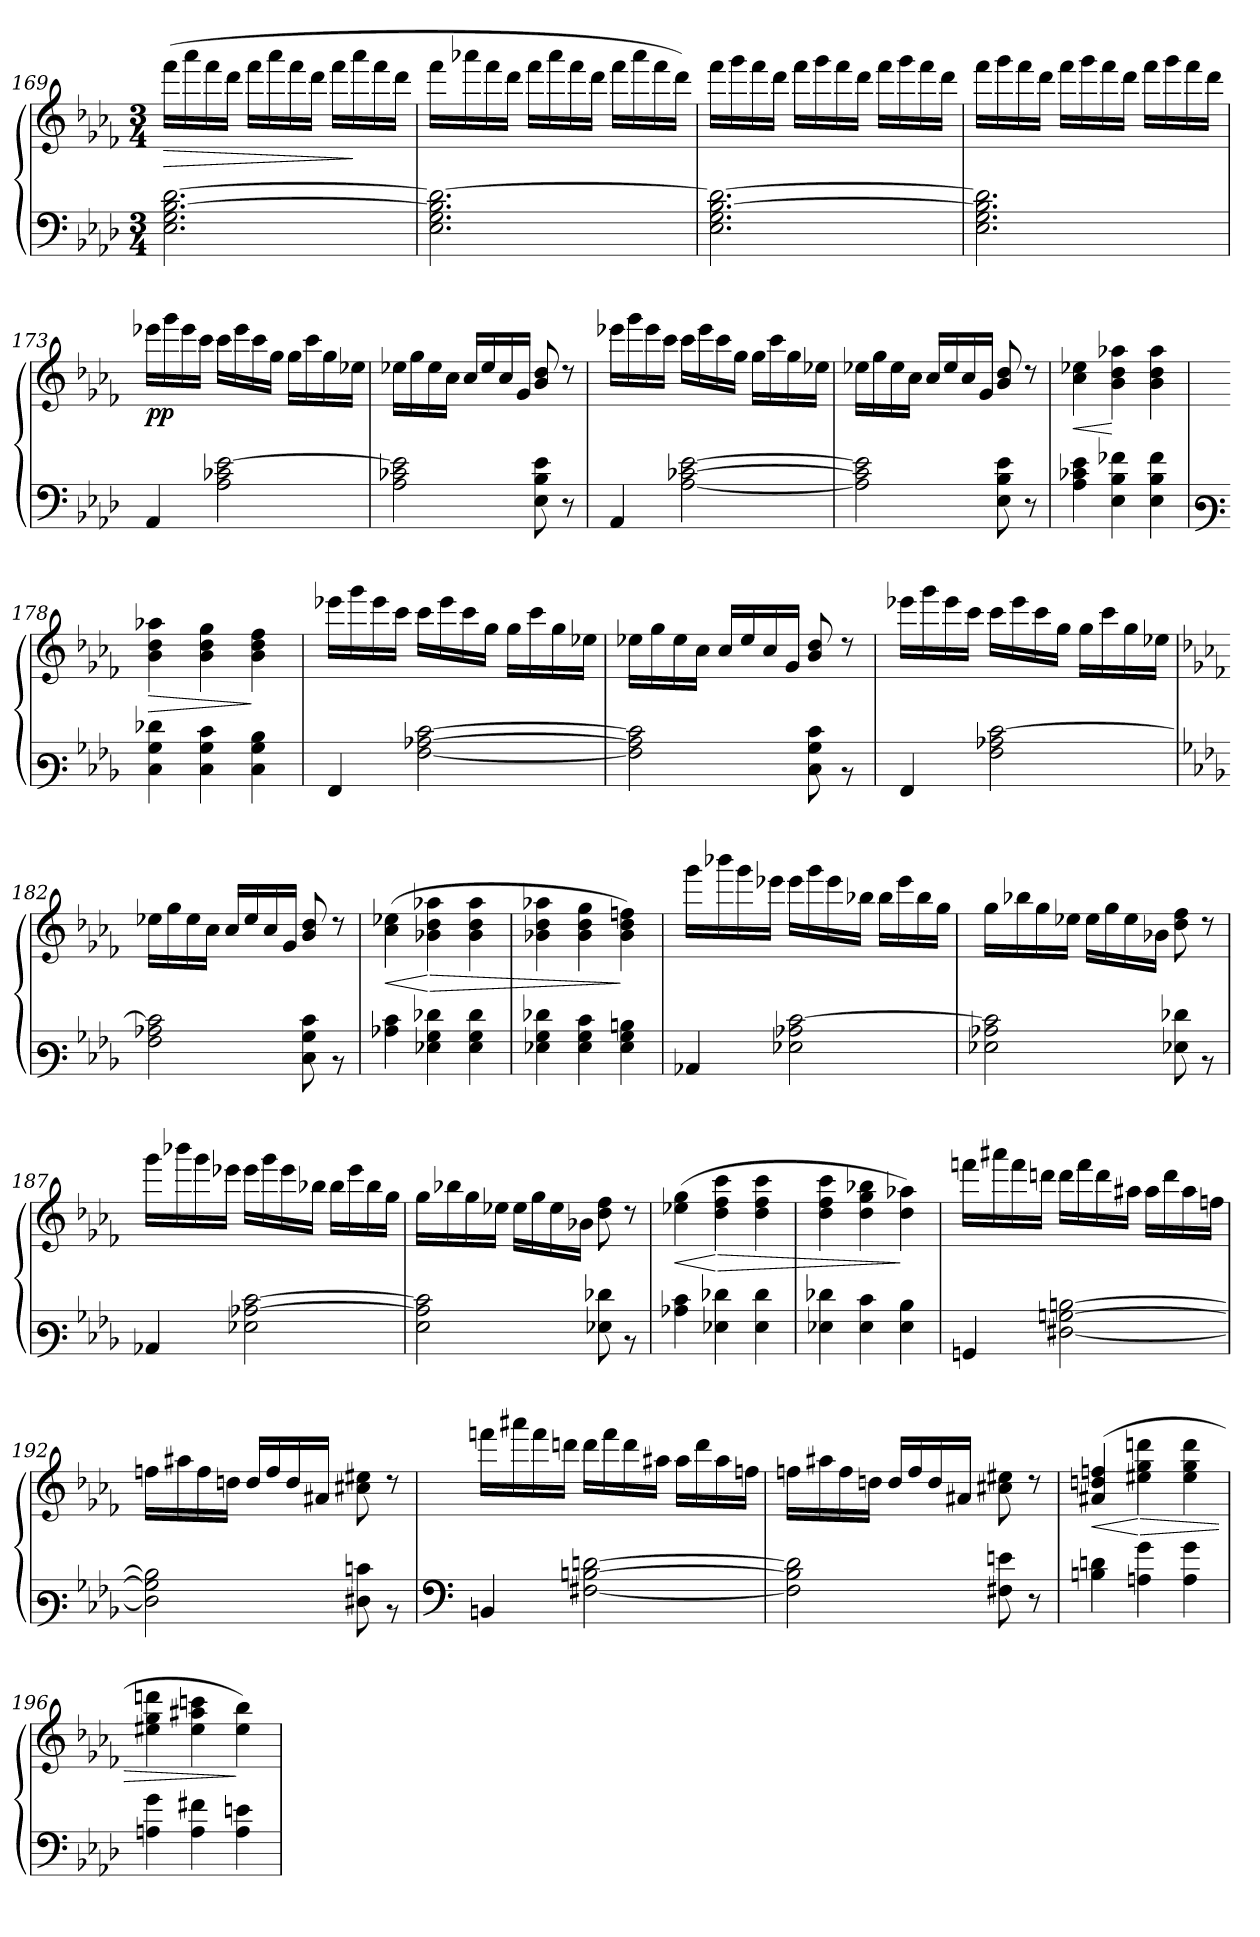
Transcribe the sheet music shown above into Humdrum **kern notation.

**kern	**kern	**dynam
*part1	*part1	*part1
*staff2	*staff1	*staff1/2
*clefF4	*clefG3	*
*k[b-e-a-d-]	*k[b-e-a-d-]	*
*M3/4	*M3/4	*
=169	=169	=169
!	!	!LO:HP:b
2.E-\ 2.G\ [>2.B-\ [>2.d-\	(>16ddd-\LL	>
.	16fff\	.
.	16ddd-\	.
.	16bb-\JJ	.
.	16ddd-\LL	.
.	16fff\	.
.	16ddd-\	.
.	16bb-\JJ	.
.	16ddd-\LL	.
.	16fff\	]
.	16ddd-\	.
.	16bb-\JJ	.
=170	=170	=170
2.E-\ 2.G\ 2.B-\] 2.d-\_>	16ddd-\LL	.
.	16fff-X\	.
.	16ddd-\	.
.	16bb-\JJ	.
.	16ddd-\LL	.
.	16fff-\	.
.	16ddd-\	.
.	16bb-\JJ	.
.	16ddd-\LL	.
.	16fff-\	.
.	16ddd-\	.
.	16bb-\JJ)	.
!!LO:LB:g=z
=171	=171	=171
2.E-\ 2.G\ [>2.B-\ 2.d-\_>	16ddd-\LL	.
.	16eee-\	.
.	16ddd-\	.
.	16bb-\JJ	.
.	16ddd-\LL	.
.	16eee-\	.
.	16ddd-\	.
.	16bb-\JJ	.
.	16ddd-\LL	.
.	16eee-\	.
.	16ddd-\	.
.	16bb-\JJ	.
=172	=172	=172
2.E-\ 2.G\ 2.B-\] 2.d-\]	16ddd-\LL	.
.	16eee-\	.
.	16ddd-\	.
.	16bb-\JJ	.
.	16ddd-\LL	.
.	16eee-\	.
.	16ddd-\	.
.	16bb-\JJ	.
.	16ddd-\LL	.
.	16eee-\	.
.	16ddd-\	.
.	16bb-\JJ	.
=173	=173	=173
!	!	!LO:DY:b
4AA-/	16ccc-X\LL	pp
.	16eee-\	.
.	16ccc-\	.
.	16aa-\JJ	.
2A-\ 2c-X\ [>2e-\	16aa-\LL	.
.	16ccc-\	.
.	16aa-\	.
.	16ee-\JJ	.
.	16ee-\LL	.
.	16aa-\	.
.	16ee-\	.
.	16cc-X\JJ	.
!!LO:LB:g=z
=174	=174	=174
2A-\ 2c-X\ 2e-\]	16cc-X\LL	.
.	16ee-\	.
.	16cc-\	.
.	16a-\JJ	.
.	16a-/LL	.
.	16cc-/	.
.	16a-/	.
.	16e-/JJ	.
8E-\ 8B-\ 8e-\	8g/ 8b-/	.
8r	8rb	.
=175	=175	=175
4AA-/	16ccc-X\LL	.
.	16eee-\	.
.	16ccc-\	.
.	16aa-\JJ	.
[<2A-\ [>2c-X\ [>2e-\	16aa-\LL	.
.	16ccc-\	.
.	16aa-\	.
.	16ee-\JJ	.
.	16ee-\LL	.
.	16aa-\	.
.	16ee-\	.
.	16cc-X\JJ	.
=176	=176	=176
2A-\] 2c-\] 2e-\]	16cc-X\LL	.
.	16ee-\	.
.	16cc-\	.
.	16a-\JJ	.
.	16a-/LL	.
.	16cc-/	.
.	16a-/	.
.	16e-/JJ	.
8E-\ 8B-\ 8e-\	8g/ 8b-/	.
8r	8rb	.
=177	=177	=177
!	!	!LO:HP:b
4A-\ 4c-X\ 4e-\	4a-\ 4cc-X\	<
4E-\ 4B-\ 4f-X\	4g\ 4b-\ 4ff-X\	[
4E-\ 4B-\ 4f-\	4g\ 4b-\ 4ff-\	.
!!LO:LB:g=z
=178	=178	=178
*clefF3	*	*
!	!	!LO:HP:b
4E-\ 4B-\ 4f-X\	4g\ 4b-\ 4ff-X\	>
4E-\ 4B-\ 4e-\	4g\ 4b-\ 4ee-\	.
4E-\ 4B-\ 4d-\	4g\ 4b-\ 4dd-\	]
=179	=179	=179
4AA-/	16ccc-X\LL	.
.	16eee-\	.
.	16ccc-\	.
.	16aa-\JJ	.
[<2A-\ [>2c-X\ [>2e-\	16aa-\LL	.
.	16ccc-\	.
.	16aa-\	.
.	16ee-\JJ	.
.	16ee-\LL	.
.	16aa-\	.
.	16ee-\	.
.	16cc-X\JJ	.
=180	=180	=180
2A-\] 2c-\] 2e-\]	16cc-X\LL	.
.	16ee-\	.
.	16cc-\	.
.	16a-\JJ	.
.	16a-/LL	.
.	16cc-/	.
.	16a-/	.
.	16e-/JJ	.
8E-\ 8B-\ 8e-\	8g/ 8b-/	.
8rD	8rb	.
=181	=181	=181
4AA-/	16ccc-X\LL	.
.	16eee-\	.
.	16ccc-\	.
.	16aa-\JJ	.
2A-\ 2c-X\ [>2e-\	16aa-\LL	.
.	16ccc-\	.
.	16aa-\	.
.	16ee-\JJ	.
.	16ee-\LL	.
.	16aa-\	.
.	16ee-\	.
.	16cc-X\JJ	.
!!LO:PB:g=z
=182	=182	=182
*k[b-e-a-d-]	*k[b-e-a-d-]	*
2A-\ 2c-X\ 2e-\]	16cc-X\LL	.
.	16ee-\	.
.	16cc-\	.
.	16a-\JJ	.
.	16a-/LL	.
.	16cc-/	.
.	16a-/	.
.	16e-/JJ	.
8E-\ 8B-\ 8e-\	8g/ 8b-/	.
8rD	8rb	.
=183	=183	=183
!	!	!LO:HP:b
4c-X\ 4e-\	(>4a-\ 4cc-X\	<
!	!	!LO:HP:n=1:b
4G-X\ 4B-\ 4f-X\	4g-X\ 4b-\ 4ff-X\	[ >
4G-\ 4B-\ 4f-\	4g-\ 4b-\ 4ff-\	.
=184	=184	=184
4G-X\ 4B-\ 4f-X\	4g-X\ 4b-\ 4ff-X\	.
4G-\ 4B-\ 4e-\	4g-\ 4b-\ 4ee-\	.
4G-\ 4B-\ 4dn\	4g-\ 4b-\ 4ddn\)	]
=185	=185	=185
4C-X/	16eee-\LL	.
.	16ggg-X\	.
.	16eee-\	.
.	16ccc-X\JJ	.
2G-X\ 2c-X\ [>2e-\	16ccc-\LL	.
.	16eee-\	.
.	16ccc-\	.
.	16gg-X\JJ	.
.	16gg-\LL	.
.	16ccc-\	.
.	16gg-\	.
.	16ee-\JJ	.
!!LO:LB:g=z
=186	=186	=186
2G-X\ 2c-X\ 2e-\]	16ee-\LL	.
.	16gg-X\	.
.	16ee-\	.
.	16cc-X\JJ	.
.	16cc-\LL	.
.	16ee-\	.
.	16cc-\	.
.	16g-X\JJ	.
8G-X\ 8f-X\	8b-\ 8dd-\	.
8rD	8rb	.
=187	=187	=187
4C-X/	16eee-\LL	.
.	16ggg-X\	.
.	16eee-\	.
.	16ccc-X\JJ	.
2G-X\ [>2c-X\ [>2e-\	16ccc-\LL	.
.	16eee-\	.
.	16ccc-\	.
.	16gg-X\JJ	.
.	16gg-\LL	.
.	16ccc-\	.
.	16gg-\	.
.	16ee-\JJ	.
=188	=188	=188
2G\ 2c-\] 2e-\]	16ee-\LL	.
.	16gg-X\	.
.	16ee-\	.
.	16cc-X\JJ	.
.	16cc-\LL	.
.	16ee-\	.
.	16cc-\	.
.	16g-X\JJ	.
8G-X\ 8f-X\	8b-\ 8dd-\	.
8rD	8rb	.
!!LO:LB:g=z
=189	=189	=189
!	!	!LO:HP:b
4c-X\ 4e-\	(>4cc-X\ 4ee-\	<
!	!	!LO:HP:n=1:b
4G-X\ 4f-X\	4b-\ 4dd-\ 4aa-\	[ >
4G-\ 4f-\	4b-\ 4dd-\ 4aa-\	.
=190	=190	=190
4G-X\ 4f-X\	4b-\ 4dd-\ 4aa-\	.
4G-\ 4e-\	4b-\ 4ee-\ 4gg-X\	.
4G-\ 4d-\	4b-\ 4ff-X\)	]
=191	=191	=191
4BBn/	16dddn\LL	.
.	16fff#X\	.
.	16ddd\	.
.	16bbn\JJ	.
[<2F#X\ [>2B\ [>2dn\	16bb\LL	.
.	16ddd\	.
.	16bb\	.
.	16ff#X\JJ	.
.	16ff#\LL	.
.	16bb\	.
.	16ff#\	.
.	16ddn\JJ	.
=192	=192	=192
2F#\] 2B\] 2d\]	16ddn\LL	.
.	16ff#X\	.
.	16dd\	.
.	16bn\JJ	.
.	16b/LL	.
.	16dd/	.
.	16b/	.
.	16f#X/JJ	.
8F#X\ 8en\	8a#X\ 8cc#X\	.
8rD	8rb	.
!!LO:LB:g=z
=193	=193	=193
*clefF4	*	*
4BBn/	16dddn\LL	.
.	16fff#X\	.
.	16ddd\	.
.	16bbn\JJ	.
[<2F#X\ [>2B\ [>2dn\	16bb\LL	.
.	16ddd\	.
.	16bb\	.
.	16ff#X\JJ	.
.	16ff#\LL	.
.	16bb\	.
.	16ff#\	.
.	16ddn\JJ	.
=194	=194	=194
2F#\] 2B\] 2d\]	16ddn\LL	.
.	16ff#X\	.
.	16dd\	.
.	16bn\JJ	.
.	16b/LL	.
.	16dd/	.
.	16b/	.
.	16f#X/JJ	.
8F#X\ 8en\	8a#X\ 8cc#X\	.
8r	8rb	.
=195	=195	=195
!	!	!LO:HP:b
4Bn\ 4dn\	(>4f#X/ 4b/ 4ddn/	<
!	!	!LO:HP:n=1:b
4An\ 4g\	4cc#X\ 4ee-\ 4bbn\	[ >
4A\ 4g\	4cc#\ 4ee-\ 4bb\	.
=196	=196	=196
4An\ 4g\	4cc#X\ 4ee-\ 4bbn\	.
4A\ 4f#X\	4cc#\ 4ff#\ 4aa\	.
4A\ 4en\	4cc#\ 4gg\)	]
=	=	=
*-	*-	*-
